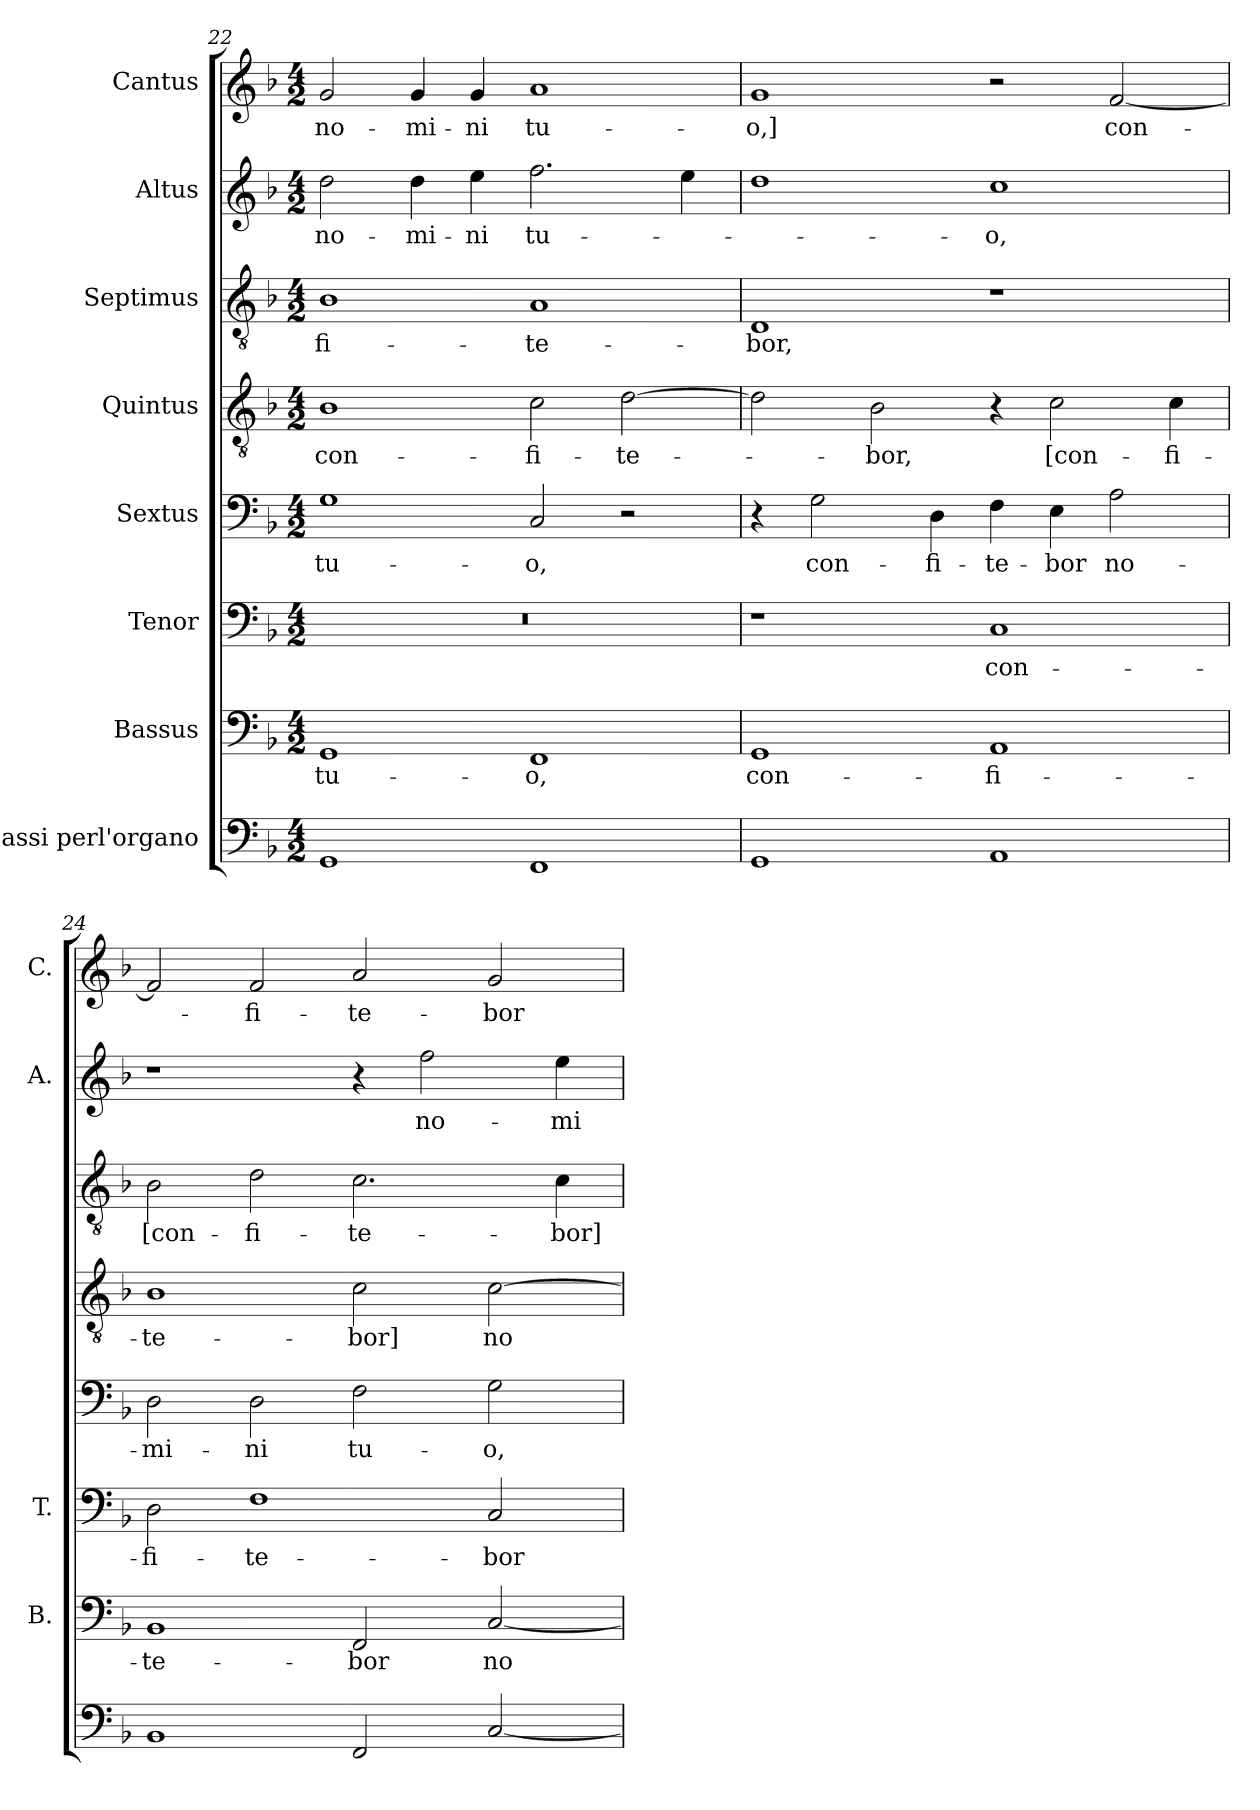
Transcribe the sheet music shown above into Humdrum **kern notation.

**kern	**kern	**text	**kern	**text	**kern	**text	**kern	**text	**kern	**text	**kern	**text	**kern	**text
*part8	*part7	*part7	*part6	*part6	*part5	*part5	*part4	*part4	*part3	*part3	*part2	*part2	*part1	*part1
*staff8	*staff7	*staff7	*staff6	*staff6	*staff5	*staff5	*staff4	*staff4	*staff3	*staff3	*staff2	*staff2	*staff1	*staff1
*I"Bassi perl'organo	*I"Bassus	*	*I"Tenor	*	*I"Sextus	*	*I"Quintus	*	*I"Septimus	*	*I"Altus	*	*I"Cantus	*
*	*I'B.	*	*I'T.	*	*	*	*	*	*	*	*I'A.	*	*I'C.	*
*clefF4	*clefF4	*	*clefF4	*	*clefF4	*	*clefGv2	*	*clefGv2	*	*clefG2	*	*clefG2	*
*	*	*	*	*	*	*	*ITrd7c12	*	*ITrd7c12	*	*ITrd7c12	*	*	*
*k[b-]	*k[b-]	*	*k[b-]	*	*k[b-]	*	*k[b-]	*	*k[b-]	*	*k[b-]	*	*k[b-]	*
*d:	*d:	*	*d:	*	*d:	*	*d:	*	*d:	*	*d:	*	*d:	*
*M4/2	*M4/2	*	*M4/2	*	*M4/2	*	*M4/2	*	*M4/2	*	*M4/2	*	*M4/2	*
=22	=22	=22	=22	=22	=22	=22	=22	=22	=22	=22	=22	=22	=22	=22
!	!	!LO:LY:b	!LO:N:vis=1	!	!	!LO:LY:b	!	!LO:LY:b	!	!LO:LY:b	!	!LO:LY:b	!	!LO:LY:b
1GG	1GG	tu-	0r	.	1G	tu-	1BB-	con-	1BB-	-fi-	2d\	no-	2g/	no-
!	!	!	!	!	!	!	!	!	!	!	!	!LO:LY:b	!	!LO:LY:b
.	.	.	.	.	.	.	.	.	.	.	4d\	-mi-	4g/	-mi-
!	!	!	!	!	!	!	!	!	!	!	!	!LO:LY:b	!	!LO:LY:b
.	.	.	.	.	.	.	.	.	.	.	4e\	-ni	4g/	-ni
!	!	!LO:LY:b	!	!	!	!LO:LY:b	!	!LO:LY:b	!	!LO:LY:b	!	!LO:LY:b	!	!LO:LY:b
1FF	1FF	-o,	.	.	2C/	-o,	2C\	-fi-	1AA	-te-	2.f\	tu-	1a	tu-
!	!	!	!	!	!	!	!	!LO:LY:b	!	!	!	!	!	!
.	.	.	.	.	2r	.	[>2D\	-te-	.	.	.	.	.	.
.	.	.	.	.	.	.	.	.	.	.	4e\	.	.	.
=23	=23	=23	=23	=23	=23	=23	=23	=23	=23	=23	=23	=23	=23	=23
!	!	!LO:LY:b	!	!	!	!	!	!	!	!LO:LY:b	!	!	!	!LO:LY:b
1GG	1GG	con-	1r	.	4r	.	2D\]	.	1DD	-bor,	1d	.	1g	-o,]
!	!	!	!	!	!	!LO:LY:b	!	!	!	!	!	!	!	!
.	.	.	.	.	2G\	con-	.	.	.	.	.	.	.	.
!	!	!	!	!	!	!	!	!LO:LY:b	!	!	!	!	!	!
.	.	.	.	.	.	.	2BB-\	-bor,	.	.	.	.	.	.
!	!	!	!	!	!	!LO:LY:b	!	!	!	!	!	!	!	!
.	.	.	.	.	4D\	-fi-	.	.	.	.	.	.	.	.
!	!	!LO:LY:b	!	!LO:LY:b	!	!LO:LY:b	!	!	!	!	!	!LO:LY:b	!	!
1AA	1AA	-fi-	1C	con-	4F\	-te-	4r	.	1r	.	1c	-o,	2r	.
!	!	!	!	!	!	!LO:LY:b	!	!LO:LY:b	!	!	!	!	!	!
.	.	.	.	.	4E\	-bor	2C\	[con-	.	.	.	.	.	.
!	!	!	!	!	!	!LO:LY:b	!	!	!	!	!	!	!	!LO:LY:b
.	.	.	.	.	2A\	no-	.	.	.	.	.	.	[<2f/	con-
!	!	!	!	!	!	!	!	!LO:LY:b	!	!	!	!	!	!
.	.	.	.	.	.	.	4C\	-fi-	.	.	.	.	.	.
!!LO:PB:g=z
=24	=24	=24	=24	=24	=24	=24	=24	=24	=24	=24	=24	=24	=24	=24
!	!	!LO:LY:b	!	!LO:LY:b	!	!LO:LY:b	!	!LO:LY:b	!	!LO:LY:b	!	!	!	!
1BB-	1BB-	-te-	2D\	-fi-	2D\	-mi-	1BB-	-te-	2BB-\	[con-	1r	.	2f/]	.
!	!	!	!	!LO:LY:b	!	!LO:LY:b	!	!	!	!LO:LY:b	!	!	!	!LO:LY:b
.	.	.	1F	-te-	2D\	-ni	.	.	2D\	-fi-	.	.	2f/	-fi-
!	!	!LO:LY:b	!	!	!	!LO:LY:b	!	!LO:LY:b	!	!LO:LY:b	!	!	!	!LO:LY:b
2FF/	2FF/	-bor	.	.	2F\	tu-	2C\	-bor]	2.C\	-te-	4r	.	2a/	-te-
!	!	!	!	!	!	!	!	!	!	!	!	!LO:LY:b	!	!
.	.	.	.	.	.	.	.	.	.	.	2f\	no-	.	.
!	!	!LO:LY:b	!	!LO:LY:b	!	!LO:LY:b	!	!LO:LY:b	!	!	!	!	!	!LO:LY:b
[<2C/	[<2C/	no-	2C/	-bor	2G\	-o,	[>2C\	no-	.	.	.	.	2g/	-bor
!	!	!	!	!	!	!	!	!	!	!LO:LY:b	!	!LO:LY:b	!	!
.	.	.	.	.	.	.	.	.	4C\	-bor]	4e\	-mi-	.	.
=	=	=	=	=	=	=	=	=	=	=	=	=	=	=
*-	*-	*-	*-	*-	*-	*-	*-	*-	*-	*-	*-	*-	*-	*-
